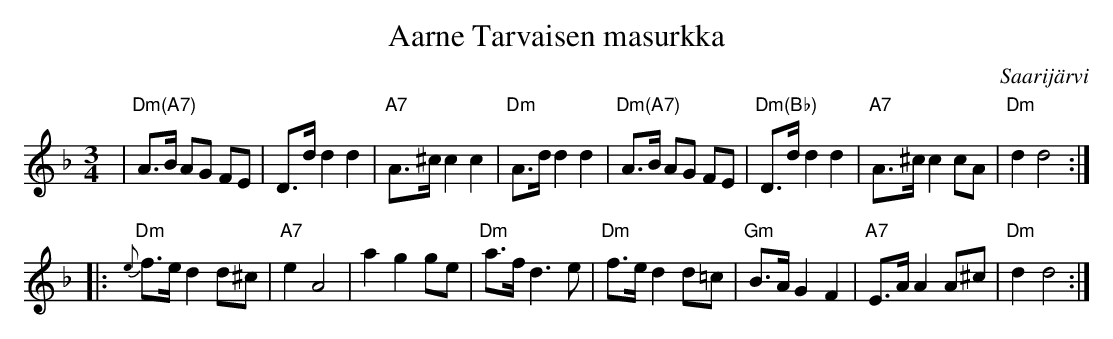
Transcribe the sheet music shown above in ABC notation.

X:1
T: Aarne Tarvaisen masurkka
O: Saarij\"arvi
M: 3/4
L: 1/8
K: Dm
| "Dm(A7)"A>B AG FE | D>d d2 d2 | "A7"A>^c c2 c2 | "Dm"A>d d2 d2 \
| "Dm(A7)"A>B AG FE | "Dm(Bb)"D>d d2 d2 | "A7"A>^c c2 cA | "Dm"d2 d4 :|
|:"Dm"{e}f>e d2 d^c | "A7"e2 A4 | a2 g2 ge | "Dm"a>f d3 e \
| "Dm"f>e d2 d=c | "Gm"B>A G2 F2 | "A7"E>A A2 A^c | "Dm"d2 d4 :|
